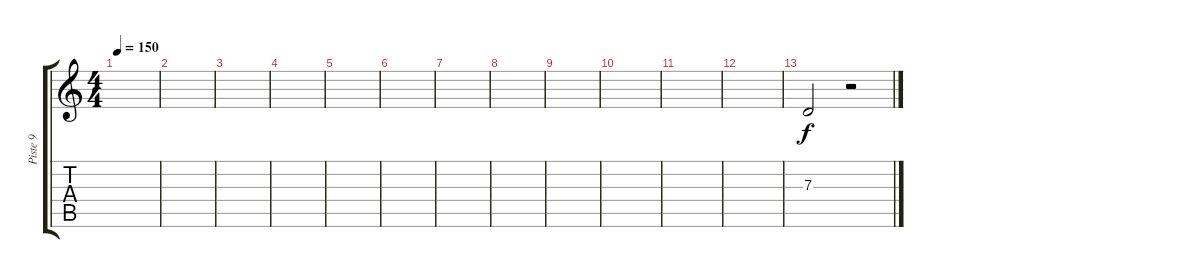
\track ("Piste 9" "Piste 9") {instrument reversecymbal}
\staff {score tabs}
\tuning (E4 B3 G3 D3 A2 D2) {hide}
\ts (4 4)
\tempo 150
\clef g2
\ks c
|
|
|
|
|
|
|
|
|
|
|
|
7.3.2 r.2
